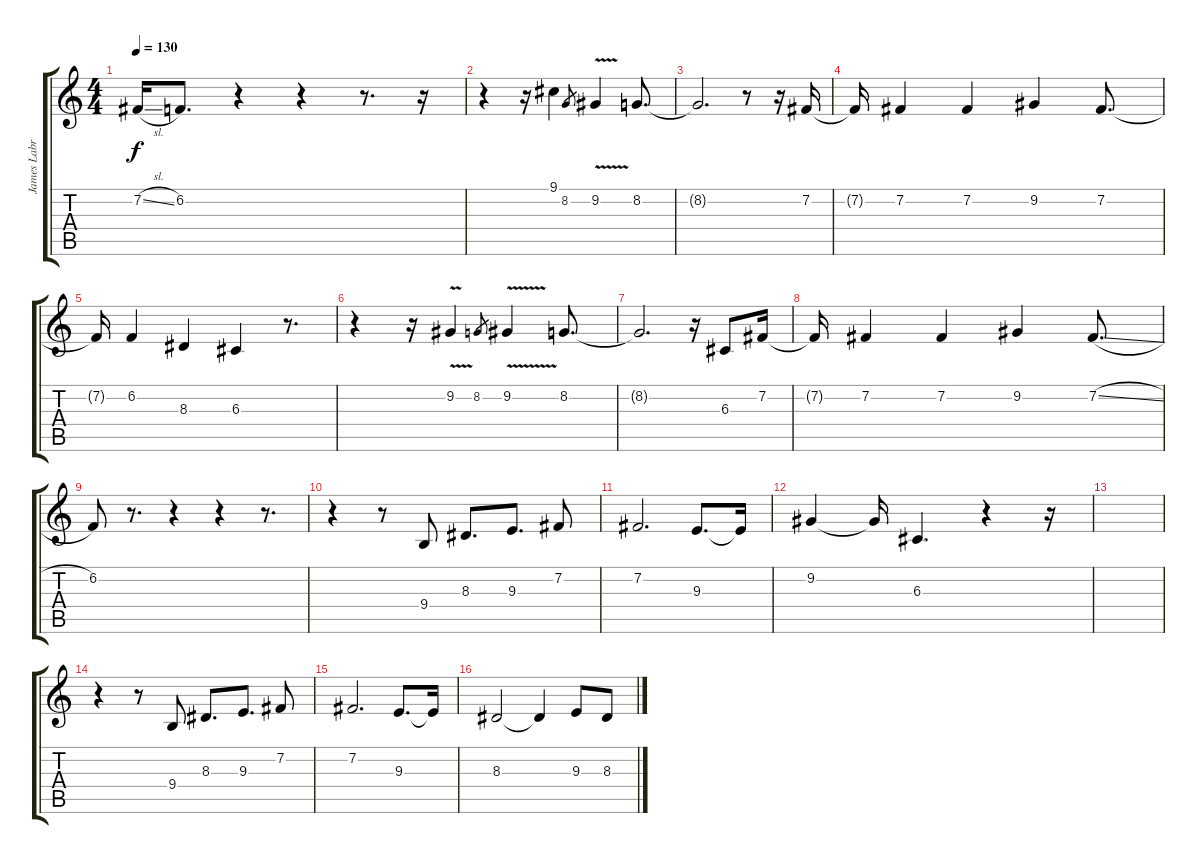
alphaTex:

\track ("James Labrie" "James Labr") {instrument lead2sawtooth}
\staff {score tabs}
\tuning (E4 B3 G3 D3 A2 E2) {hide}
\ts (4 4)
\tempo 130
\clef g2
\ks c
7.2{sl t}.16{dy f} 6.2.8{d} r.4 r.4 r.8{d} r.16 |
r.4 r.16 9.1.4 8.2.8{gr} 9.2{v}.4 8.2.8{d} |
8.2{t}.2{d} r.8 r.16 7.2.16 |
7.2{t}.16 7.2.4 7.2.4 9.2.4 7.2.8{d} |
7.2{t}.16 6.2.4 8.3.4 6.3.4 r.8{d} |
r.4 r.16 9.2{v}.4 8.2.8{gr} 9.2{v}.4 8.2.8{d} |
8.2{t}.2{d} r.16 6.3.8 7.2.16 |
7.2{t}.16 7.2.4 7.2.4 9.2.4 7.2{sl}.8{d} |
6.2.8 r.8{d} r.4 r.4 r.8{d} |
r.4 r.8 9.4.8 8.3.8{d} 9.3.8{d} 7.2.8 |
7.2.2{d} 9.3.8{d} 9.3{t}.16 |
9.2.4 9.2{t}.16 6.3.4{d} r.4 r.16 |
|
r.4 r.8 9.4.8 8.3.8{d} 9.3.8{d} 7.2.8 |
7.2.2{d} 9.3.8{d} 9.3{t}.16 |
8.3.2 8.3{t}.4 9.3.8 8.3.8
